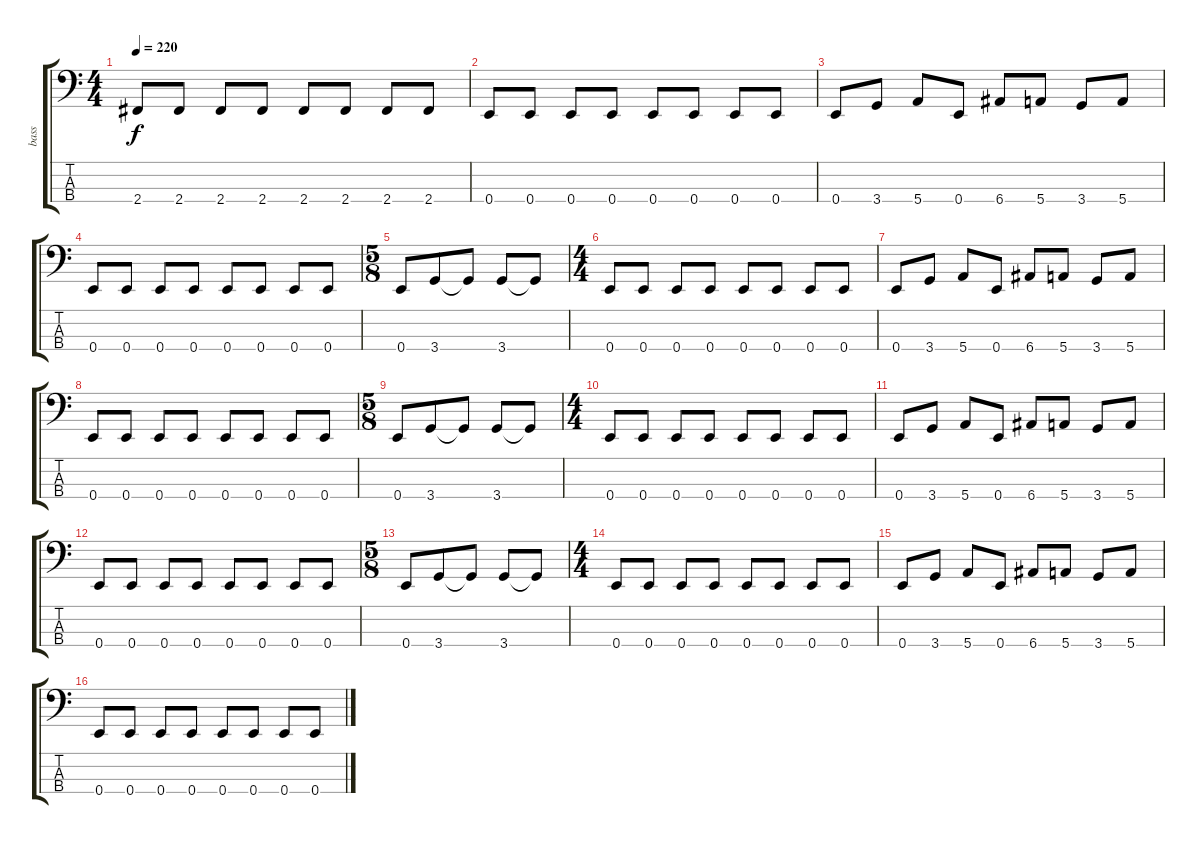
\track ("bass" "bass") {instrument electricbassfinger}
\staff {score tabs}
\tuning (G2 D2 A1 E1) {hide}
\ts (4 4)
\tempo 220
\clef f4
\ks c
2.4.8{dy f} 2.4.8 2.4.8 2.4.8 2.4.8 2.4.8 2.4.8 2.4.8 |
0.4.8 0.4.8 0.4.8 0.4.8 0.4.8 0.4.8 0.4.8 0.4.8 |
0.4.8 3.4.8 5.4.8 0.4.8 6.4.8 5.4.8 3.4.8 5.4.8 |
0.4.8 0.4.8 0.4.8 0.4.8 0.4.8 0.4.8 0.4.8 0.4.8 |
\ts (5 8)
0.4.8 3.4.8 3.4{t}.8 3.4.8 3.4{t}.8 |
\ts (4 4)
0.4.8 0.4.8 0.4.8 0.4.8 0.4.8 0.4.8 0.4.8 0.4.8 |
0.4.8 3.4.8 5.4.8 0.4.8 6.4.8 5.4.8 3.4.8 5.4.8 |
0.4.8 0.4.8 0.4.8 0.4.8 0.4.8 0.4.8 0.4.8 0.4.8 |
\ts (5 8)
0.4.8 3.4.8 3.4{t}.8 3.4.8 3.4{t}.8 |
\ts (4 4)
0.4.8 0.4.8 0.4.8 0.4.8 0.4.8 0.4.8 0.4.8 0.4.8 |
0.4.8 3.4.8 5.4.8 0.4.8 6.4.8 5.4.8 3.4.8 5.4.8 |
0.4.8 0.4.8 0.4.8 0.4.8 0.4.8 0.4.8 0.4.8 0.4.8 |
\ts (5 8)
0.4.8 3.4.8 3.4{t}.8 3.4.8 3.4{t}.8 |
\ts (4 4)
0.4.8 0.4.8 0.4.8 0.4.8 0.4.8 0.4.8 0.4.8 0.4.8 |
0.4.8 3.4.8 5.4.8 0.4.8 6.4.8 5.4.8 3.4.8 5.4.8 |
0.4.8 0.4.8 0.4.8 0.4.8 0.4.8 0.4.8 0.4.8 0.4.8
